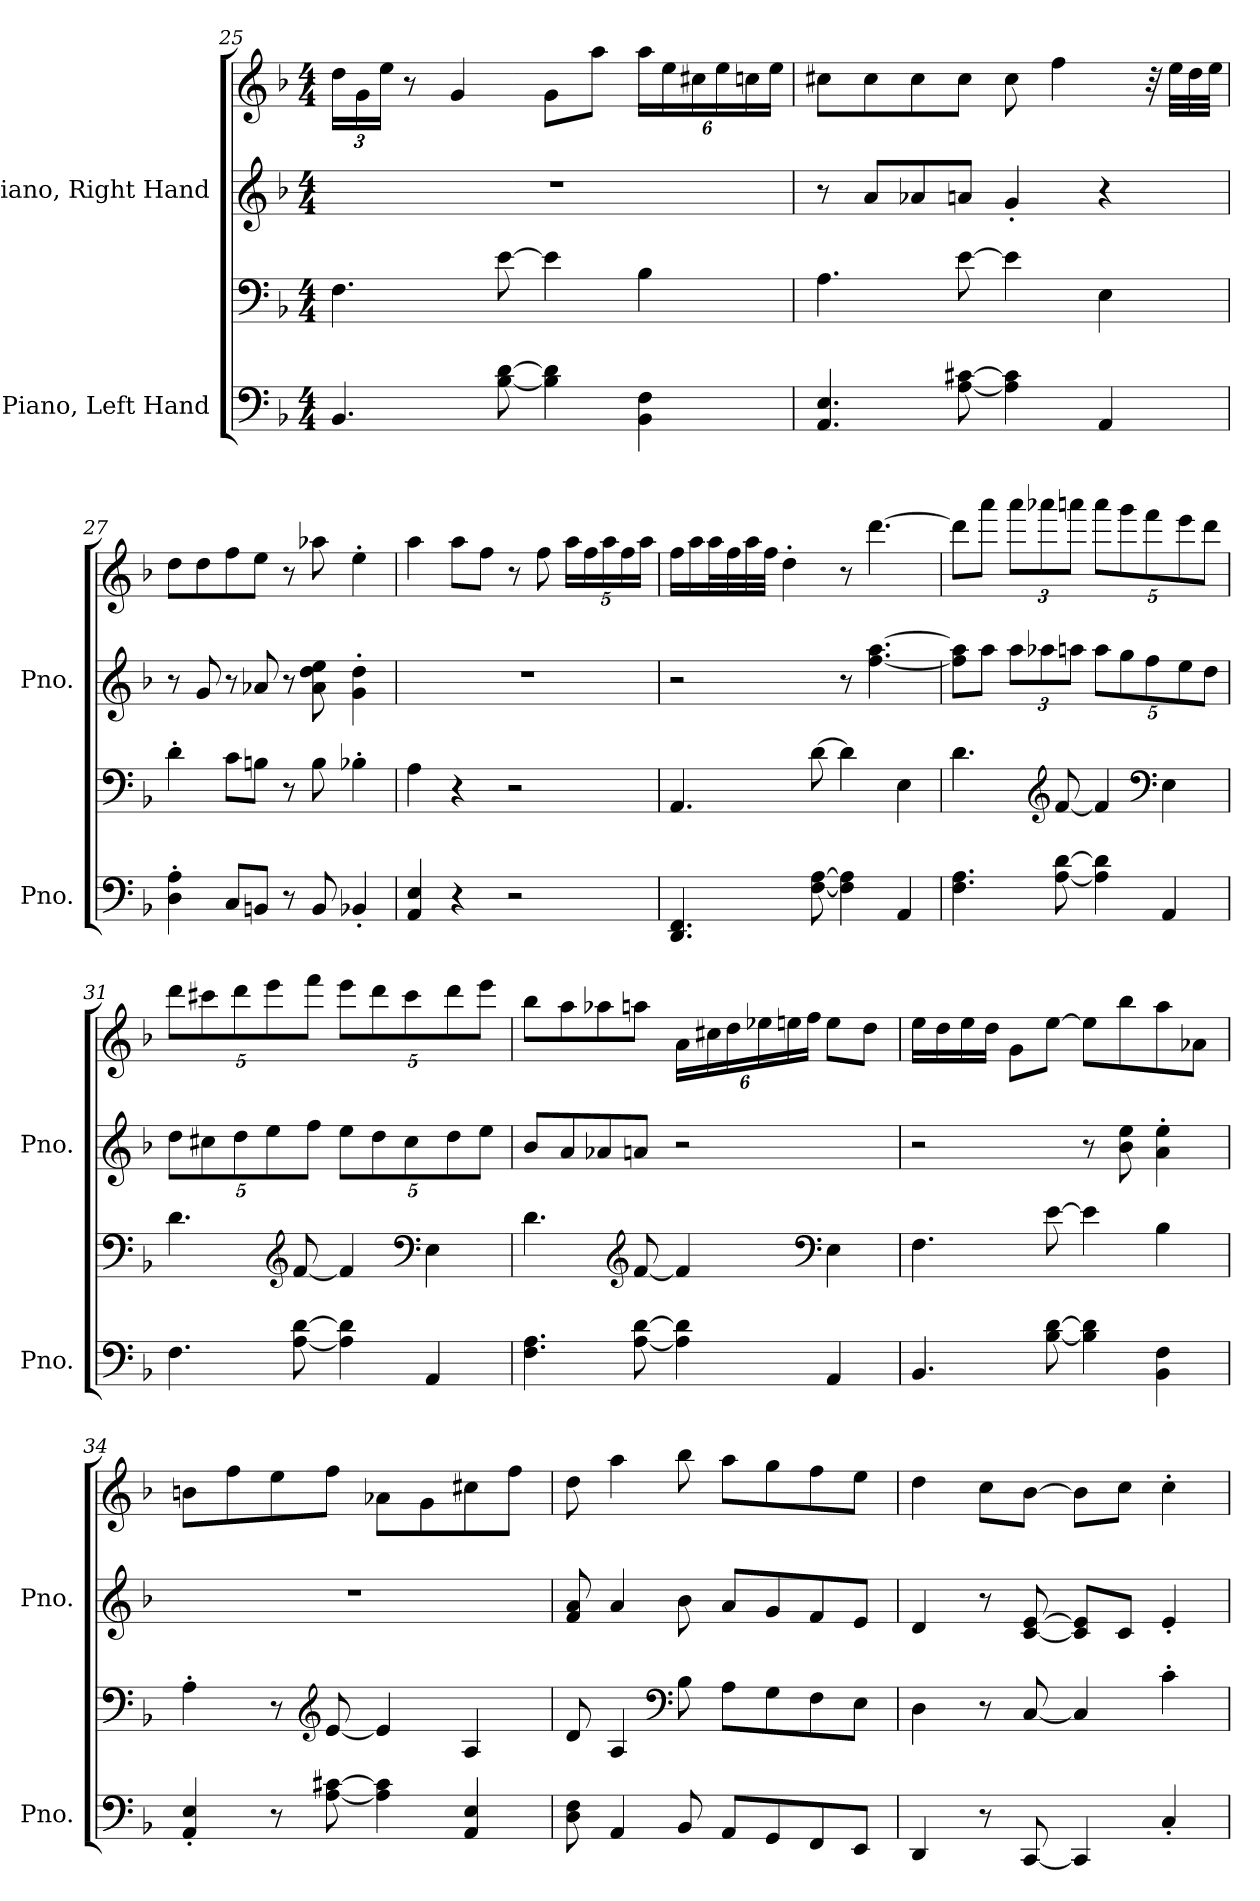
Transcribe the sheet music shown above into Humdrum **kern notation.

**kern	**kern	**kern	**kern
*part2	*part2	*part1	*part1
*staff4	*staff3	*staff2	*staff1
*I"Piano, Left Hand	*	*I"Piano, Right Hand	*
*I'Pno.	*	*I'Pno.	*
!!LO:LB:g=z
*clefF4	*clefF4	*clefG2	*clefG2
*k[b-]	*k[b-]	*k[b-]	*k[b-]
*M4/4	*M4/4	*M4/4	*M4/4
*	*	*	*Xbrackettup
=25	=25	=25	=25
4.BB-/	4.F\	1r	24dd\LL
.	.	.	24g\
.	.	.	24ee\JJ
.	.	.	8r
.	.	.	4g/
[8B-\ [8d\	[8e\	.	.
4B-\] 4d\]	4e\]	.	8g\L
.	.	.	8aa\J
4BB-\ 4F\	4B-\	.	24aa\LL
.	.	.	24ee\
.	.	.	24cc#X\
.	.	.	24ee\
.	.	.	24ccn\
.	.	.	24ee\JJ
=26	=26	=26	=26
4.AA/ 4.E/	4.A\	8r	8cc#X\L
.	.	8a/L	8cc#\
.	.	8a-X/	8cc#\
[8A\ [8c#X\	[8e\	8an/J	8cc#\J
4A\] 4c#\]	4e\]	4g'/	8cc#\
.	.	.	4ff\
4AA/	4E\	4r	.
.	.	.	32r
.	.	.	32ee\LLL
.	.	.	32dd\
.	.	.	32ee\JJJ
=27	=27	=27	=27
4D\' 4A\'	4d'\	8r	8dd\L
.	.	8g/	8dd\
8C/L	8c\L	8r	8ff\
8BBn/J	8Bn\J	8a-X/	8ee\J
8r	8r	8r	8r
8BB/	8B\	8a-\ 8dd\ 8ee\	8aa-X\
4BB-X'/	4B-X'\	4g\' 4dd\'	4ee'\
!!LO:PB:g=z
=28	=28	=28	=28
4AA/ 4E/	4A\	1r	4aa\
4r	4r	.	8aa\L
.	.	.	8ff\J
2r	2r	.	8r
.	.	.	8ff\
.	.	.	20aa\LL
.	.	.	20ff\
.	.	.	20aa\
.	.	.	20ff\
.	.	.	20aa\JJ
=29	=29	=29	=29
4.DD/ 4.FF/	4.AA/	2r	16ff\LL
.	.	.	16aa\
.	.	.	32aa\L
.	.	.	32ff\
.	.	.	32aa\
.	.	.	32ff\JJJ
.	.	.	4dd'\
[8F\ [8A\	[8d\	.	.
4F\] 4A\]	4d\]	8r	8r
.	.	[4.ff\ [4.aa\	[4.ddd\
4AA/	4E\	.	.
=30	=30	=30	=30
4.F\ 4.A\	4.d\	8ff\] 8aa\]L	8ddd\L]
.	.	8aa\J	8aaa\J
*	*	*Xbrackettup	*
.	.	12aa\L	12aaa\L
.	.	12aa-X\	12aaa-X\
*	*clefG2	*	*
[8A\ [8d\	[8f/	.	.
.	.	12aan\J	12aaan\J
4A\] 4d\]	4f/]	10aa\L	10aaa\L
.	.	10gg\	10ggg\
.	.	10ff\	10fff\
*	*clefF4	*	*
4AA/	4E\	.	.
.	.	10ee\	10eee\
.	.	10dd\J	10ddd\J
!!LO:LB:g=z
=31	=31	=31	=31
4.F\	4.d\	10dd\L	10ddd\L
.	.	10cc#X\	10ccc#X\
.	.	10dd\	10ddd\
.	.	10ee\	10eee\
*	*clefG2	*	*
[8A\ [8d\	[8f/	.	.
.	.	10ff\J	10fff\J
4A\] 4d\]	4f/]	10ee\L	10eee\L
.	.	10dd\	10ddd\
.	.	10cc#\	10ccc#\
*	*clefF4	*	*
4AA/	4E\	.	.
.	.	10dd\	10ddd\
.	.	10ee\J	10eee\J
=32	=32	=32	=32
4.F\ 4.A\	4.d\	8b-/L	8bb-\L
.	.	8a/	8aa\
.	.	8a-X/	8aa-X\
*	*clefG2	*	*
[8A\ [8d\	[8f/	8an/J	8aan\J
4A\] 4d\]	4f/]	2r	24a\LL
.	.	.	24cc#X\
.	.	.	24dd\
.	.	.	24ee-X\
.	.	.	24een\
.	.	.	24ff\JJ
*	*clefF4	*	*
4AA/	4E\	.	8ee\L
.	.	.	8dd\J
!!LO:LB:g=z
=33	=33	=33	=33
4.BB-/	4.F\	2r	16ee\LL
.	.	.	16dd\
.	.	.	16ee\
.	.	.	16dd\JJ
.	.	.	8g\L
[8B-\ [8d\	[8e\	.	[8ee\J
4B-\] 4d\]	4e\]	8r	8ee\L]
.	.	8b-\ 8ee\	8bb-\
4BB-\ 4F\	4B-\	4a\' 4ee\'	8aa\
.	.	.	8a-X\J
=34	=34	=34	=34
4AA/' 4E/'	4A'\	1r	8bn\L
.	.	.	8ff\
8r	8r	.	8ee\
*	*clefG2	*	*
[8A\ [8c#X\	[8e/	.	8ff\J
4A\] 4c#\]	4e/]	.	8a-X\L
.	.	.	8g\
4AA/ 4E/	4A/	.	8cc#X\
.	.	.	8ff\J
=35	=35	=35	=35
8D\ 8F\	8d/	8f/ 8a/	8dd\
4AA/	4A/	4a/	4aa\
*	*clefF4	*	*
8BB-/	8B-\	8b-\	8bb-\
8AA/L	8A\L	8a/L	8aa\L
8GG/	8G\	8g/	8gg\
8FF/	8F\	8f/	8ff\
8EE/J	8E\J	8e/J	8ee\J
=36	=36	=36	=36
4DD/	4D\	4d/	4dd\
8r	8r	8r	8cc\L
[8CC/	[8C/	[8c/ [8e/	[8b-\J
4CC/]	4C/]	8c/] 8e/]L	8b-\L]
.	.	8c/J	8cc\J
4C'/	4c'\	4e'/	4cc'\
=	=	=	=
*-	*-	*-	*-
